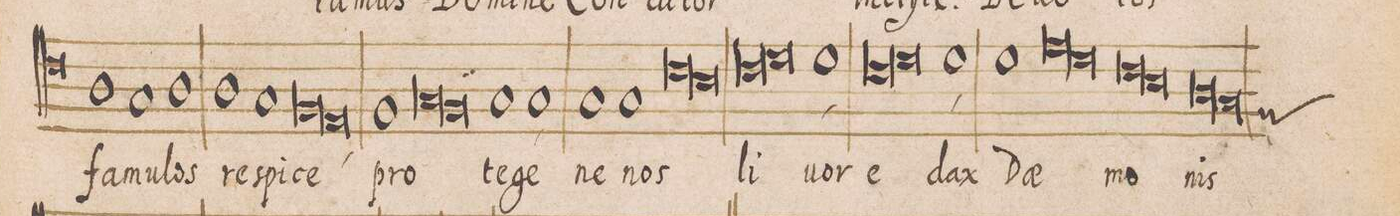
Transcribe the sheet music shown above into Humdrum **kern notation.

**kern	**text
*I"TENOR	*
*clefC4	*
*k[]	*
*met(C|)	*
*M2/1	*
1A	fa-
1G	-mu-
=14-	=14-
1A	-los
1A	re-
=15-	=15-
1G	-spi-
*lig	*
1F	-ce
=16-	=16-
1E,<	.
*Xlig	*
1F	pro-
=17-	=17-
*lig	*
1G	.
1F	.
*Xlig	*
=18-	=18-
1G	-te-
1G,<	-ge
=19-	=19-
1G	ne
1G	nos
=20-	=20-
*lig	*
1c	.
1B	.
*Xlig	*
=21-	=21-
*lig	*
1c	li-
1d	.
*Xlig	*
=22-	=22-
1d,<	-vor
*lig	*
1c	e-
=23-	=23-
1d	.
*Xlig	*
1d,<	-dax
=24-	=24-
1d	Dae-
*lig	*
1e	.
=25-	=25-
1d	.
*Xlig	*
*lig	*
1c	-mo-
=26-	=26-
1B	.
*Xlig	*
*lig	*
1A	-nis
=27-	=27-
*custos:G	*
1G	.
*Xlig	*
*-	*-
